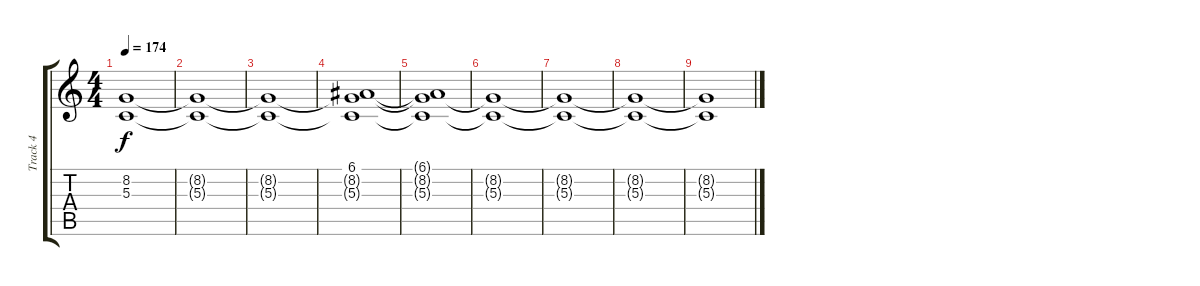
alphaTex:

\track ("Track 4" "Track 4") {instrument synthvoice}
\staff {score tabs}
\tuning (E4 B3 G3 D3 A2 E2) {hide}
\ts (4 4)
\tempo 174
\clef g2
\ks c
(8.2{t} 5.3{t}).1{dy f} |
(8.2{t} 5.3{t}).1 |
(8.2{t} 5.3{t}).1 |
(6.1 8.2{t} 5.3{t}).1 |
(6.1{t} 8.2{t} 5.3{t}).1 |
(8.2{t} 5.3{t}).1 |
(8.2{t} 5.3{t}).1 |
(8.2{t} 5.3{t}).1 |
(8.2{t} 5.3{t}).1
